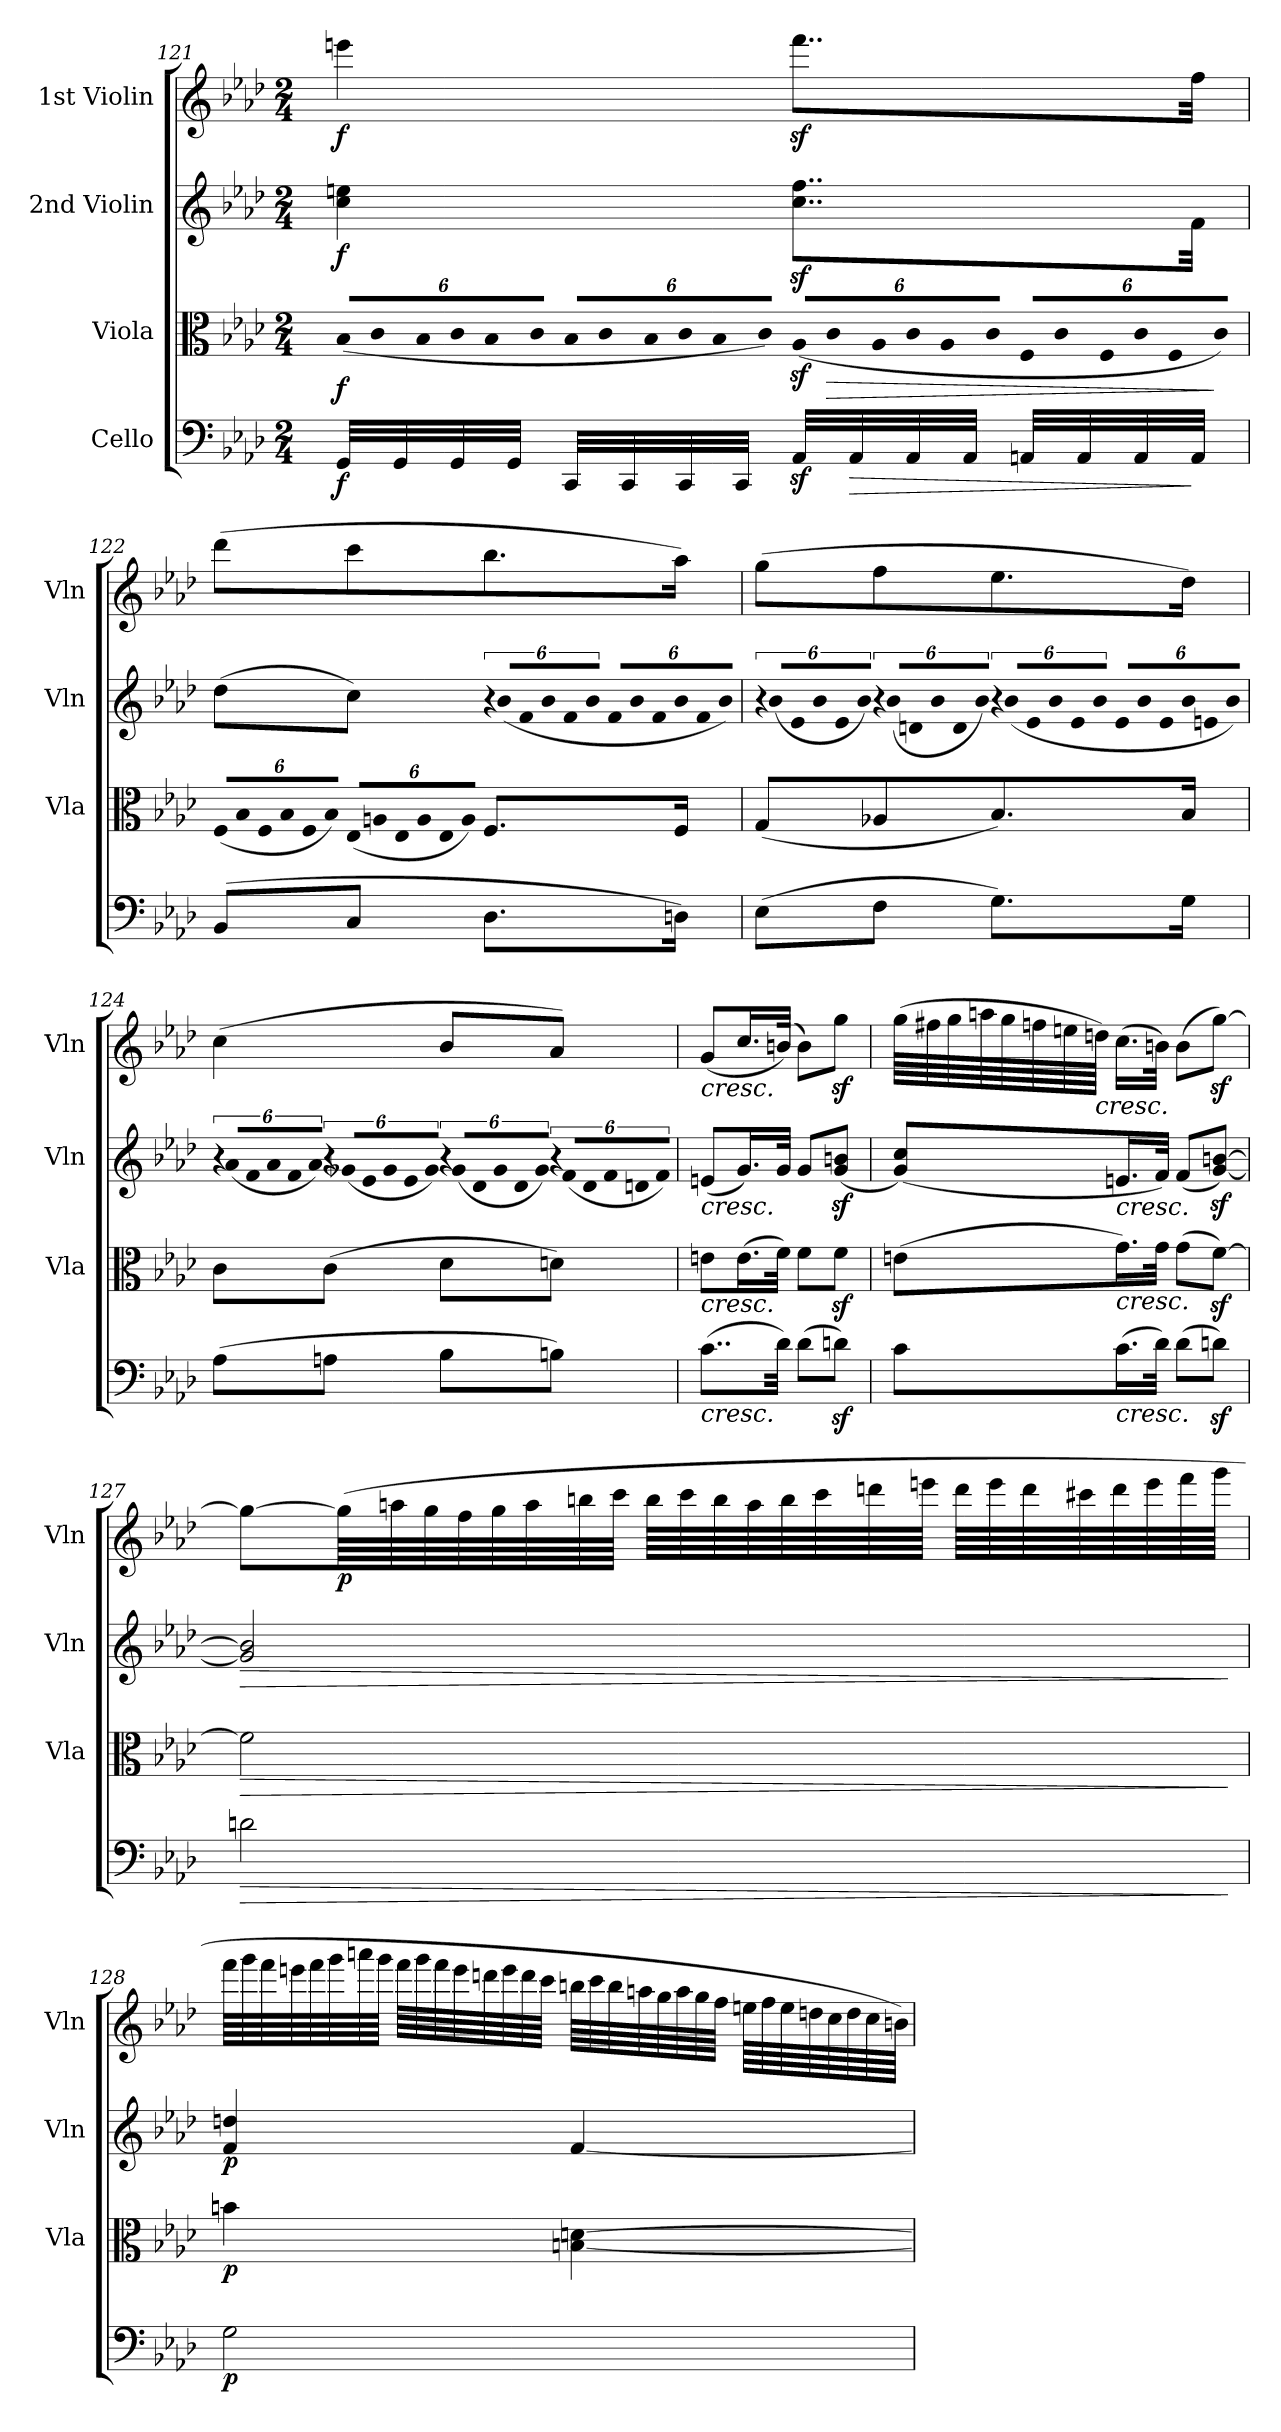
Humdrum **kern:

**kern	**dynam	**kern	**dynam	**kern	**dynam	**kern	**dynam
*part4	*part4	*part3	*part3	*part2	*part2	*part1	*part1
*staff4	*staff4	*staff3	*staff3	*staff2	*staff2	*staff1	*staff1
*I"Cello	*	*I"Viola	*	*I"2nd Violin	*	*I"1st Violin	*
*	*	*I'Vla	*	*I'Vln	*	*I'Vln	*
*clefF4	*	*clefC3	*	*clefG2	*	*clefG2	*
*k[b-e-a-d-]	*	*k[b-e-a-d-]	*	*k[b-e-a-d-]	*	*k[b-e-a-d-]	*
*f:	*	*f:	*	*f:	*	*f:	*
*M2/4	*	*M2/4	*	*M2/4	*	*M2/4	*
=121	=121	=121	=121	=121	=121	=121	=121
!	!LO:DY:b	!LO:N:vis=32	!LO:DY:b	!	!LO:DY:b	!	!LO:DY:b
32GG/LLL	f	(48B-/LLL	f	4cc\ 4een\	f	4eeen\	f
!	!	!LO:N:vis=32	!	!	!	!	!
.	.	48c/	.	.	.	.	.
32GG/	.	.	.	.	.	.	.
!	!	!LO:N:vis=32	!	!	!	!	!
.	.	48B-/	.	.	.	.	.
!	!	!LO:N:vis=32	!	!	!	!	!
32GG/	.	48c/	.	.	.	.	.
!	!	!LO:N:vis=32	!	!	!	!	!
.	.	48B-/	.	.	.	.	.
32GG/JJJ	.	.	.	.	.	.	.
!	!	!LO:N:vis=32	!	!	!	!	!
.	.	48c/JJJ	.	.	.	.	.
!	!	!LO:N:vis=32	!	!	!	!	!
32CC/LLL	.	48B-/LLL	.	.	.	.	.
!	!	!LO:N:vis=32	!	!	!	!	!
.	.	48c/	.	.	.	.	.
32CC/	.	.	.	.	.	.	.
!	!	!LO:N:vis=32	!	!	!	!	!
.	.	48B-/	.	.	.	.	.
!	!	!LO:N:vis=32	!	!	!	!	!
32CC/	.	48c/	.	.	.	.	.
!	!	!LO:N:vis=32	!	!	!	!	!
.	.	48B-/	.	.	.	.	.
32CC/JJJ	.	.	.	.	.	.	.
!	!	!LO:N:vis=32	!	!	!	!	!
.	.	48c/JJJ)	.	.	.	.	.
!	!	!LO:N:vis=32	!	!	!	!	!
32AA-z</LLL	.	(48A-z</LLL	.	8..ccz<\ 8..ffz<\L	.	8..fffz<\L	.
!	!	!LO:N:vis=32	!LO:HP:b	!	!	!	!
.	.	48c/	>	.	.	.	.
!	!LO:HP:b	!	!	!	!	!	!
32AA-/	>	.	.	.	.	.	.
!	!	!LO:N:vis=32	!	!	!	!	!
.	.	48A-/	.	.	.	.	.
!	!	!LO:N:vis=32	!	!	!	!	!
32AA-/	.	48c/	.	.	.	.	.
!	!	!LO:N:vis=32	!	!	!	!	!
.	.	48A-/	.	.	.	.	.
32AA-/JJJ	.	.	.	.	.	.	.
!	!	!LO:N:vis=32	!	!	!	!	!
.	.	48c/JJJ	.	.	.	.	.
!	!	!LO:N:vis=32	!	!	!	!	!
32AAn/LLL	.	48F/LLL	.	.	.	.	.
!	!	!LO:N:vis=32	!	!	!	!	!
.	.	48c/	.	.	.	.	.
32AA/	.	.	.	.	.	.	.
!	!	!LO:N:vis=32	!	!	!	!	!
.	.	48F/	.	.	.	.	.
!	!	!LO:N:vis=32	!	!	!	!	!
32AA/	.	48c/	.	.	.	.	.
!	!	!LO:N:vis=32	!	!	!	!	!
.	.	48F/	.	.	.	.	.
32AA/JJJ	]	.	.	32f\Jkk	.	32ff\Jkk	.
!	!	!LO:N:vis=32	!	!	!	!	!
.	.	48c/JJJ)	]	.	.	.	.
!!LO:LB:g=z
=122	=122	=122	=122	=122	=122	=122	=122
!	!	!LO:N:vis=32	!	!	!	!	!
(8BB-/L	.	(48F/LLL	.	(8dd-\L	.	(8ddd-\L	.
!	!	!LO:N:vis=32	!	!	!	!	!
.	.	48B-/	.	.	.	.	.
!	!	!LO:N:vis=32	!	!	!	!	!
.	.	48F/	.	.	.	.	.
!	!	!LO:N:vis=32	!	!	!	!	!
.	.	48B-/	.	.	.	.	.
!	!	!LO:N:vis=32	!	!	!	!	!
.	.	48F/	.	.	.	.	.
!	!	!LO:N:vis=32	!	!	!	!	!
.	.	48B-/JJJ)	.	.	.	.	.
!	!	!LO:N:vis=32	!	!	!	!	!
8C/J	.	(48E-/LLL	.	8cc\J)	.	8ccc\	.
!	!	!LO:N:vis=32	!	!	!	!	!
.	.	48An/	.	.	.	.	.
!	!	!LO:N:vis=32	!	!	!	!	!
.	.	48E-/	.	.	.	.	.
!	!	!LO:N:vis=32	!	!	!	!	!
.	.	48A/	.	.	.	.	.
!	!	!LO:N:vis=32	!	!	!	!	!
.	.	48E-/	.	.	.	.	.
!	!	!LO:N:vis=32	!	!	!	!	!
.	.	48A/JJJ)	.	.	.	.	.
!	!	!	!	!LO:N:vis=32	!	!	!
8.D-\L	.	8.F/L	.	48r	.	8.bb-\	.
!	!	!	!	!LO:N:vis=32	!	!	!
.	.	.	.	(48b-/LLL	.	.	.
!	!	!	!	!LO:N:vis=32	!	!	!
.	.	.	.	48f/	.	.	.
!	!	!	!	!LO:N:vis=32	!	!	!
.	.	.	.	48b-/	.	.	.
!	!	!	!	!LO:N:vis=32	!	!	!
.	.	.	.	48f/	.	.	.
!	!	!	!	!LO:N:vis=32	!	!	!
.	.	.	.	48b-/JJJ	.	.	.
!	!	!	!	!LO:N:vis=32	!	!	!
.	.	.	.	48f/LLL	.	.	.
!	!	!	!	!LO:N:vis=32	!	!	!
.	.	.	.	48b-/	.	.	.
!	!	!	!	!LO:N:vis=32	!	!	!
.	.	.	.	48f/	.	.	.
!	!	!	!	!LO:N:vis=32	!	!	!
16Dn\Jk)	.	16F/Jk	.	48b-/	.	16aa-\Jk)	.
!	!	!	!	!LO:N:vis=32	!	!	!
.	.	.	.	48f/	.	.	.
!	!	!	!	!LO:N:vis=32	!	!	!
.	.	.	.	48b-/JJJ)	.	.	.
=123	=123	=123	=123	=123	=123	=123	=123
!	!	!	!	!LO:N:vis=32	!	!	!
(8E-\L	.	(8G/L	.	48r	.	(8gg\L	.
!	!	!	!	!LO:N:vis=32	!	!	!
.	.	.	.	(48b-/LLL	.	.	.
!	!	!	!	!LO:N:vis=32	!	!	!
.	.	.	.	48e-/	.	.	.
!	!	!	!	!LO:N:vis=32	!	!	!
.	.	.	.	48b-/	.	.	.
!	!	!	!	!LO:N:vis=32	!	!	!
.	.	.	.	48e-/	.	.	.
!	!	!	!	!LO:N:vis=32	!	!	!
.	.	.	.	48b-/JJJ)	.	.	.
!	!	!	!	!LO:N:vis=32	!	!	!
8F\J	.	8A-X/	.	48r	.	8ff\	.
!	!	!	!	!LO:N:vis=32	!	!	!
.	.	.	.	(48b-/LLL	.	.	.
!	!	!	!	!LO:N:vis=32	!	!	!
.	.	.	.	48dn/	.	.	.
!	!	!	!	!LO:N:vis=32	!	!	!
.	.	.	.	48b-/	.	.	.
!	!	!	!	!LO:N:vis=32	!	!	!
.	.	.	.	48d/	.	.	.
!	!	!	!	!LO:N:vis=32	!	!	!
.	.	.	.	48b-/JJJ)	.	.	.
!	!	!	!	!LO:N:vis=32	!	!	!
8.G\L)	.	8.B-/)	.	48r	.	8.ee-\	.
!	!	!	!	!LO:N:vis=32	!	!	!
.	.	.	.	(48b-/LLL	.	.	.
!	!	!	!	!LO:N:vis=32	!	!	!
.	.	.	.	48e-/	.	.	.
!	!	!	!	!LO:N:vis=32	!	!	!
.	.	.	.	48b-/	.	.	.
!	!	!	!	!LO:N:vis=32	!	!	!
.	.	.	.	48e-/	.	.	.
!	!	!	!	!LO:N:vis=32	!	!	!
.	.	.	.	48b-/JJJ	.	.	.
!	!	!	!	!LO:N:vis=32	!	!	!
.	.	.	.	48e-/LLL	.	.	.
!	!	!	!	!LO:N:vis=32	!	!	!
.	.	.	.	48b-/	.	.	.
!	!	!	!	!LO:N:vis=32	!	!	!
.	.	.	.	48e-/	.	.	.
!	!	!	!	!LO:N:vis=32	!	!	!
16G\Jk	.	16B-/Jk	.	48b-/	.	16dd-\Jk)	.
!	!	!	!	!LO:N:vis=32	!	!	!
.	.	.	.	48en/	.	.	.
!	!	!	!	!LO:N:vis=32	!	!	!
.	.	.	.	48b-/JJJ)	.	.	.
=124	=124	=124	=124	=124	=124	=124	=124
!	!	!	!	!LO:N:vis=32	!	!	!
(8A-\L	.	8c\L	.	48r	.	(4cc\	.
!	!	!	!	!LO:N:vis=32	!	!	!
.	.	.	.	(48a-/LLL	.	.	.
!	!	!	!	!LO:N:vis=32	!	!	!
.	.	.	.	48f/	.	.	.
!	!	!	!	!LO:N:vis=32	!	!	!
.	.	.	.	48a-/	.	.	.
!	!	!	!	!LO:N:vis=32	!	!	!
.	.	.	.	48f/	.	.	.
!	!	!	!	!LO:N:vis=32	!	!	!
.	.	.	.	48a-/JJJ)	.	.	.
!	!	!	!	!LO:N:vis=32	!	!	!
8An\J	.	(8c\J	.	48r	.	.	.
!	!	!	!	!LO:N:vis=32	!	!	!
.	.	.	.	(48g-X/LLL	.	.	.
!	!	!	!	!LO:N:vis=32	!	!	!
.	.	.	.	48e-/	.	.	.
!	!	!	!	!LO:N:vis=32	!	!	!
.	.	.	.	48g-/	.	.	.
!	!	!	!	!LO:N:vis=32	!	!	!
.	.	.	.	48e-/	.	.	.
!	!	!	!	!LO:N:vis=32	!	!	!
.	.	.	.	48g-/JJJ)	.	.	.
!	!	!	!	!LO:N:vis=32	!	!	!
8B-\L	.	8d-\L	.	48r	.	8b-/L	.
!	!	!	!	!LO:N:vis=32	!	!	!
.	.	.	.	(48g-/LLL	.	.	.
!	!	!	!	!LO:N:vis=32	!	!	!
.	.	.	.	48d-/	.	.	.
!	!	!	!	!LO:N:vis=32	!	!	!
.	.	.	.	48g-/	.	.	.
!	!	!	!	!LO:N:vis=32	!	!	!
.	.	.	.	48d-/	.	.	.
!	!	!	!	!LO:N:vis=32	!	!	!
.	.	.	.	48g-/JJJ)	.	.	.
!	!	!	!	!LO:N:vis=32	!	!	!
8Bn\J)	.	8dn\J)	.	48r	.	8a-/J)	.
!	!	!	!	!LO:N:vis=32	!	!	!
.	.	.	.	(48f/LLL	.	.	.
!	!	!	!	!LO:N:vis=32	!	!	!
.	.	.	.	48d-/	.	.	.
!	!	!	!	!LO:N:vis=32	!	!	!
.	.	.	.	48f/	.	.	.
!	!	!	!	!LO:N:vis=32	!	!	!
.	.	.	.	48dn/	.	.	.
!	!	!	!	!LO:N:vis=32	!	!	!
.	.	.	.	48f/JJJ)	.	.	.
!!LO:LB:g=z
=125	=125	=125	=125	=125	=125	=125	=125
!	!	!	!	!	!	!LO:TX:b:i:t=cresc.	!
!	!	!	!	!LO:TX:b:i:t=cresc.	!	!	!
!	!	!LO:TX:b:i:t=cresc.	!	!	!	!	!
!LO:TX:b:i:t=cresc.	!	!	!	!	!	!	!
(8..c\L	.	8en\L	.	(8en/L	.	(8g/L	.
.	.	(16.e\L	.	16.g/L)	.	16.cc/L	.
32d-\Jkk)	.	32f\JJk)	.	32g/JJk	.	(32bn/JJk)	.
(8d-\L	.	8f\L	.	8g/L	.	8b\L)	.
8dnz<\J)	.	8fz<\J	.	(8gz</ 8bnz</J	.	8ggz<\J	.
=126	=126	=126	=126	=126	=126	=126	=126
8c\L	.	(8en\L	.	(8g/ 8cc/L)	.	(64gg\LLLL	.
.	.	.	.	.	.	64ff#X\	.
.	.	.	.	.	.	64gg\	.
.	.	.	.	.	.	64aan\	.
.	.	.	.	.	.	64gg\	.
.	.	.	.	.	.	64ffn\	.
.	.	.	.	.	.	64een\	.
!	!	!	!	!	!	!LO:TX:b:i:t=cresc.	!
.	.	.	.	.	.	64ddn\JJJJ)	.
!	!	!	!	!LO:TX:b:i:t=cresc.	!	!	!
!	!	!LO:TX:b:i:t=cresc.	!	!	!	!	!
!LO:TX:b:i:t=cresc.	!	!	!	!	!	!	!
(16.c\L	.	16.g\L)	.	16.en/L	.	(16.cc\LL	.
32d-\JJk)	.	32g\JJk	.	32f/JJk)	.	32bn\JJk)	.
(8d-\L	.	(8g\L	.	(8f/L	.	(8b\L	.
8dnz<\J)	.	[8fz<\J)	.	[8gz</ [8bnz</J)	.	[8ggz<\J)	.
=127	=127	=127	=127	=127	=127	=127	=127
!	!LO:HP:b	!	!LO:HP:b	!	!LO:HP:b	!	!
2dn\	>	2f\]	>	2g]/ 2b]/	>	8gg\L_	.
!	!	!	!	!	!	!	!LO:DY:b
.	.	.	.	.	.	(64gg\LLL]	p
.	.	.	.	.	.	64aan\	.
.	.	.	.	.	.	64gg\	.
.	.	.	.	.	.	64ff\	.
.	.	.	.	.	.	64gg\	.
.	.	.	.	.	.	64aa\	.
.	.	.	.	.	.	64bbn\	.
.	.	.	.	.	.	64ccc\JJJJ	.
.	.	.	.	.	.	64bb\LLLL	.
.	.	.	.	.	.	64ccc\	.
.	.	.	.	.	.	64bb\	.
.	.	.	.	.	.	64aa\	.
.	.	.	.	.	.	64bb\	.
.	.	.	.	.	.	64ccc\	.
.	.	.	.	.	.	64dddn\	.
.	.	.	.	.	.	64eeen\JJJJ	.
.	.	.	.	.	.	64ddd\LLLL	.
.	.	.	.	.	.	64eee\	.
.	.	.	.	.	.	64ddd\	.
.	.	.	.	.	.	64ccc#X\	.
.	.	.	.	.	.	64ddd\	.
.	.	.	.	.	.	64eee\	.
.	.	.	.	.	.	64fff\	.
.	.	.	.	.	.	64ggg\JJJJ	.
.	]	.	]	.	]	.	.
=128	=128	=128	=128	=128	=128	=128	=128
!	!LO:DY:b	!	!LO:DY:b	!	!LO:DY:b	!	!
2G\	p	4bn\	p	4f/ 4ddn/	p	64fff\LLLL	.
.	.	.	.	.	.	64ggg\	.
.	.	.	.	.	.	64fff\	.
.	.	.	.	.	.	64eeen\	.
.	.	.	.	.	.	64fff\	.
.	.	.	.	.	.	64ggg\	.
.	.	.	.	.	.	64aaan\	.
.	.	.	.	.	.	64ggg\JJJJ	.
.	.	.	.	.	.	64fff\LLLL	.
.	.	.	.	.	.	64ggg\	.
.	.	.	.	.	.	64fff\	.
.	.	.	.	.	.	64eee\	.
.	.	.	.	.	.	64dddn\	.
.	.	.	.	.	.	64eee\	.
.	.	.	.	.	.	64ddd\	.
.	.	.	.	.	.	64ccc\JJJJ	.
.	.	[4Bn\ [4dn\	.	[4f/	.	64bbn\LLLL	.
.	.	.	.	.	.	64ccc\	.
.	.	.	.	.	.	64bb\	.
.	.	.	.	.	.	64aan\	.
.	.	.	.	.	.	64gg\	.
.	.	.	.	.	.	64aa\	.
.	.	.	.	.	.	64gg\	.
.	.	.	.	.	.	64ff\JJJJ	.
.	.	.	.	.	.	64een\LLLL	.
.	.	.	.	.	.	64ff\	.
.	.	.	.	.	.	64ee\	.
.	.	.	.	.	.	64ddn\	.
.	.	.	.	.	.	64cc\	.
.	.	.	.	.	.	64dd\	.
.	.	.	.	.	.	64cc\	.
.	.	.	.	.	.	64bn\JJJJ)	.
=	=	=	=	=	=	=	=
*-	*-	*-	*-	*-	*-	*-	*-
